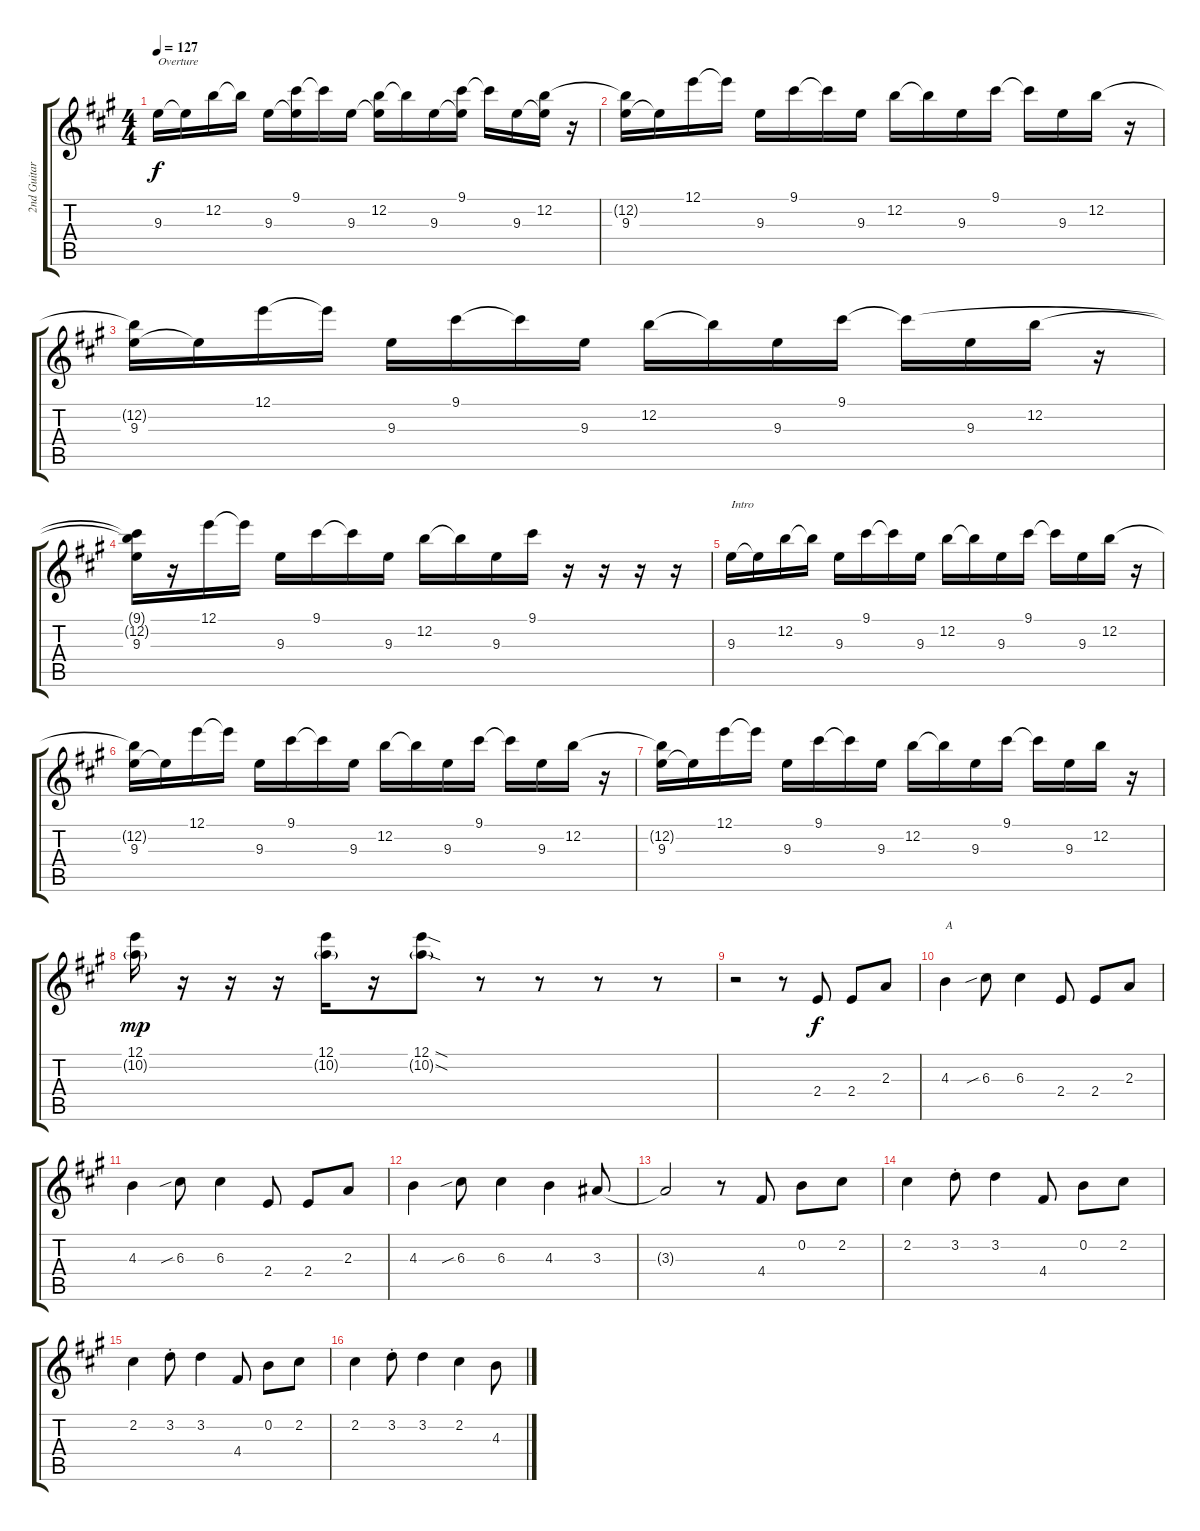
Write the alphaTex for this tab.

\track ("2nd Guitar" "2nd Guitar") {instrument acousticguitarnylon}
\staff {score tabs}
\tuning (E4 B3 G3 D3 A2 E2) {hide}
\ts (4 4)
\tempo 127
\clef g2
\ks a
9.3.16{txt "Overture" dy f volume 13 instrument acousticguitarnylon} 9.3{t}.16 12.2.16 12.2{t}.16 9.3.16 (9.1 9.3{t}).16 9.1{t}.16 9.3.16 (12.2 9.3{t}).16 12.2{t}.16 9.3.16 (9.1 9.3{t}).16 9.1{t}.16 9.3.16 (12.2 9.3{t}).16 r.16 |
(12.2{t} 9.3).16 9.3{t}.16 12.1.16 12.1{t}.16 9.3.16 9.1.16 9.1{t}.16 9.3.16 12.2.16 12.2{t}.16 9.3.16 9.1.16 9.1{t}.16 9.3.16 12.2.16 r.16 |
(12.2{t} 9.3).16 9.3{t}.16 12.1.16 12.1{t}.16 9.3.16 9.1.16 9.1{t}.16 9.3.16 12.2.16 12.2{t}.16 9.3.16 9.1.16 9.1{t}.16 9.3.16 12.2.16 r.16 |
(9.1{t} 12.2{t} 9.3).16 r.16 12.1.16 12.1{t}.16 9.3.16 9.1.16 9.1{t}.16 9.3.16 12.2.16 12.2{t}.16 9.3.16 9.1.16 r.16 r.16 r.16 r.16 |
9.3.16{txt "Intro" volume 10} 9.3{t}.16 12.2.16 12.2{t}.16 9.3.16 9.1.16 9.1{t}.16 9.3.16 12.2.16 12.2{t}.16 9.3.16 9.1.16 9.1{t}.16 9.3.16 12.2.16 r.16 |
(12.2{t} 9.3).16 9.3{t}.16 12.1.16 12.1{t}.16 9.3.16 9.1.16 9.1{t}.16 9.3.16 12.2.16 12.2{t}.16 9.3.16 9.1.16 9.1{t}.16 9.3.16 12.2.16 r.16 |
(12.2{t} 9.3).16 9.3{t}.16 12.1.16 12.1{t}.16 9.3.16 9.1.16 9.1{t}.16 9.3.16 12.2.16 12.2{t}.16 9.3.16 9.1.16 9.1{t}.16 9.3.16 12.2.16 r.16 |
(12.1 10.2{g}).16{dy mp} r.16 r.16 r.16 (12.1 10.2{g}).16 r.16 (12.1{sod} 10.2{sod g}).8 r.8 r.8 r.8 r.8 |
r.2 r.8 2.4.8{dy f volume 14} 2.4.8 2.3.8 |
4.3.4{txt "A"} 6.3{sib}.8 6.3.4 2.4.8 2.4.8 2.3.8 |
4.3.4 6.3{sib}.8 6.3.4 2.4.8 2.4.8 2.3.8 |
4.3.4 6.3{sib}.8 6.3.4 4.3.4 3.3.8 |
3.3{t}.2 r.8 4.4.8 0.2.8 2.2.8 |
2.2.4 3.2{st}.8 3.2.4 4.4.8 0.2.8 2.2.8 |
2.2.4 3.2{st}.8 3.2.4 4.4.8 0.2.8 2.2.8 |
2.2.4 3.2{st}.8 3.2.4 2.2.4 4.3.8
